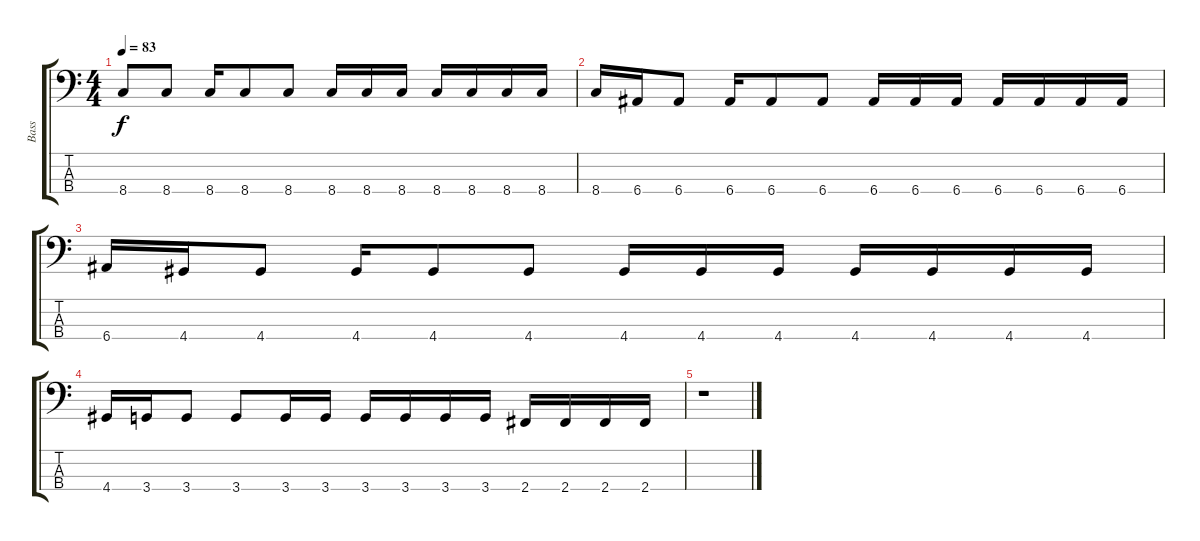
\track ("Bass" "Bass") {instrument electricbassfinger}
\staff {score tabs}
\tuning (G2 D2 A1 E1) {hide}
\ts (4 4)
\tempo 83
\clef f4
\ks c
8.4.8{dy f} 8.4.8 8.4.16 8.4.8 8.4.8 8.4.16 8.4.16 8.4.16 8.4.16 8.4.16 8.4.16 8.4.16 |
8.4.16 6.4.16 6.4.8 6.4.16 6.4.8 6.4.8 6.4.16 6.4.16 6.4.16 6.4.16 6.4.16 6.4.16 6.4.16 |
6.4.16 4.4.16 4.4.8 4.4.16 4.4.8 4.4.8 4.4.16 4.4.16 4.4.16 4.4.16 4.4.16 4.4.16 4.4.16 |
4.4.16 3.4.16 3.4.8 3.4.8 3.4.16 3.4.16 3.4.16 3.4.16 3.4.16 3.4.16 2.4.16 2.4.16 2.4.16 2.4.16 |
r.1
